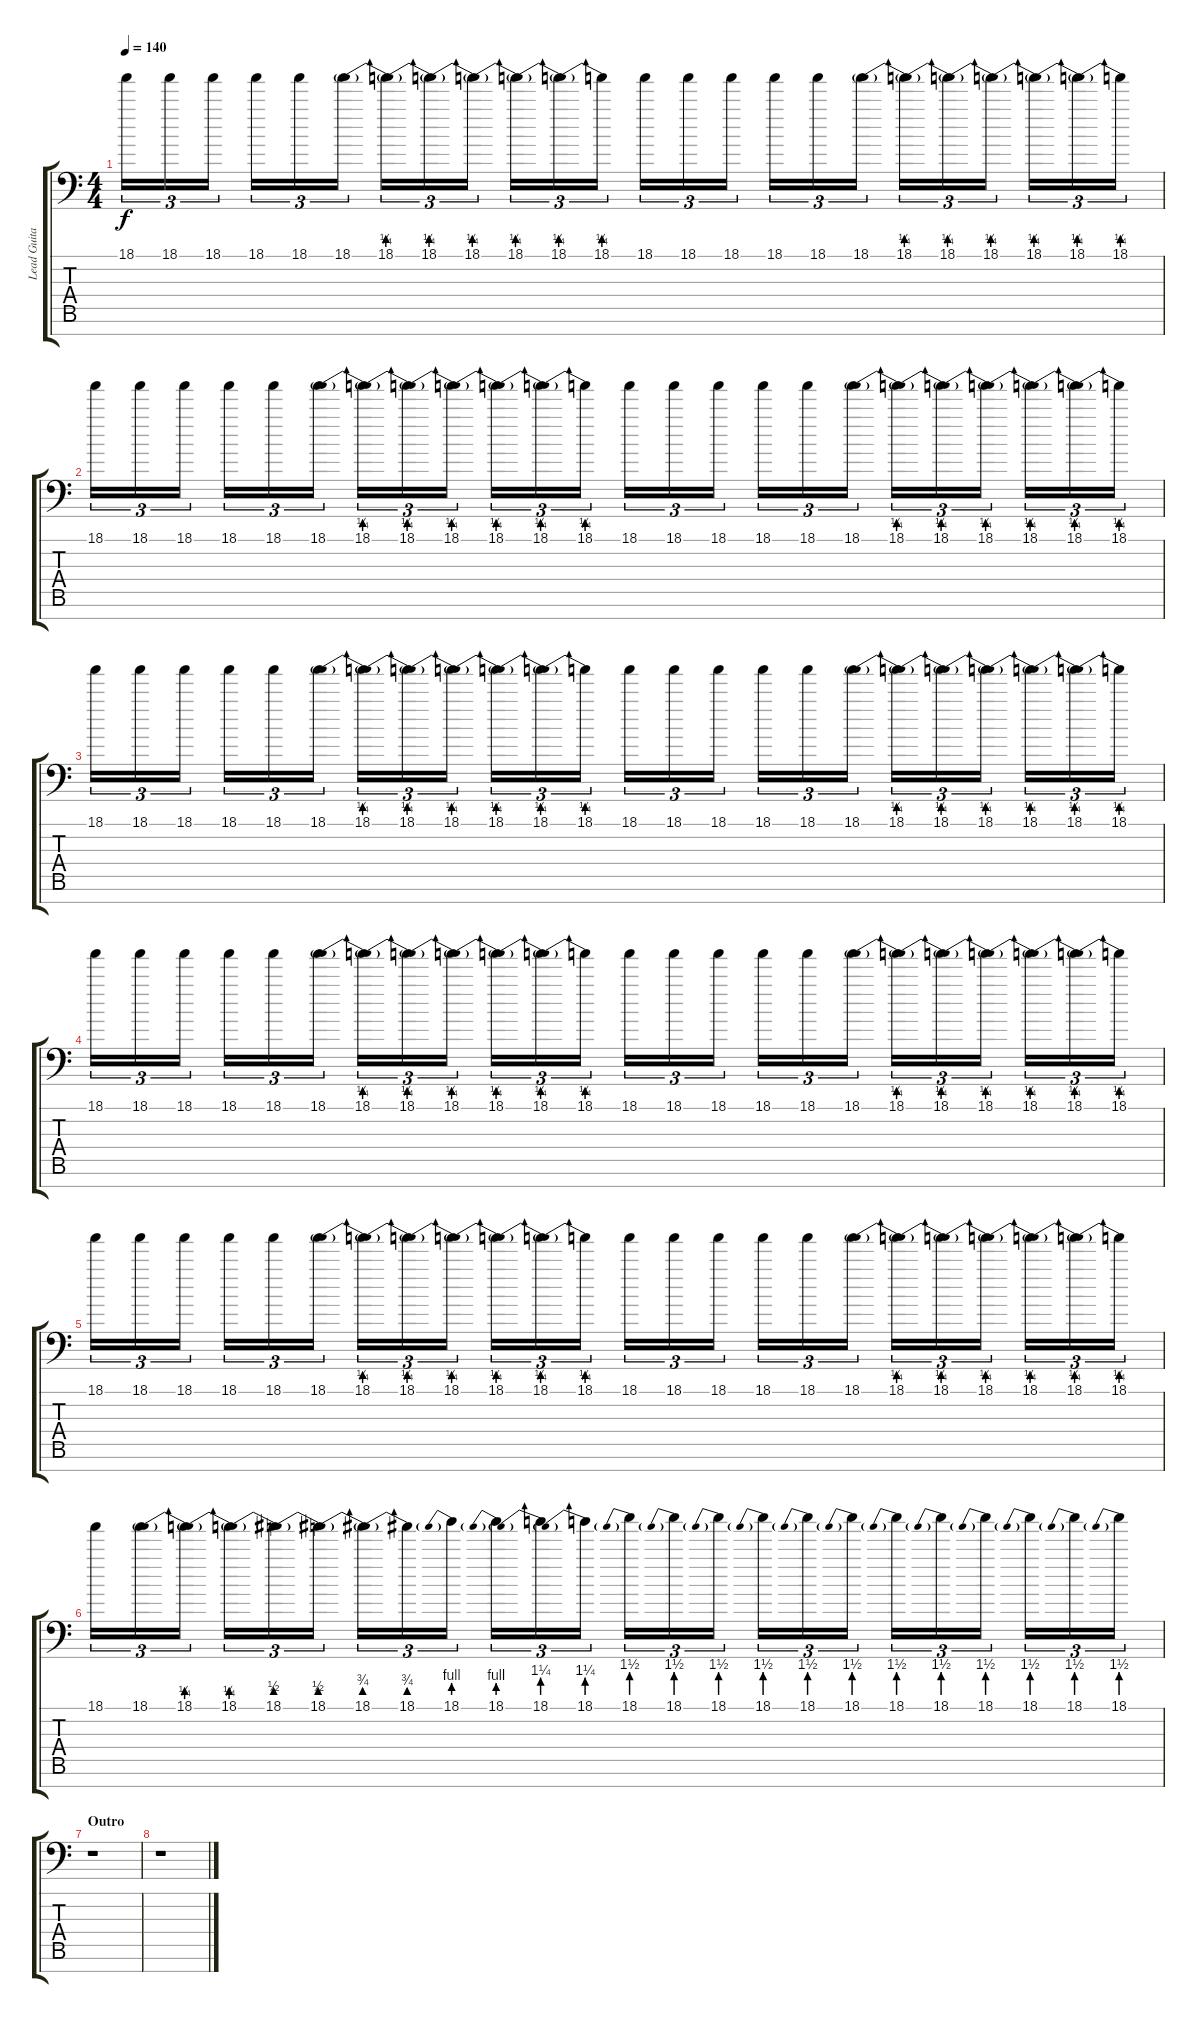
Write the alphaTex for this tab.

\track ("Lead Guitar" "Lead Guita") {instrument distortionguitar}
\staff {score tabs}
\tuning (Eb4 Bb3 Gb3 Db3 Ab2 Eb2 Bb1) {hide}
\ts (4 4)
\tempo 140
\clef f4
\ks c
18.1.16{tu (3 2) dy f} 18.1.16{tu (3 2)} 18.1.16{tu (3 2)} 18.1.16{tu (3 2)} 18.1.16{tu (3 2)} 18.1.16{tu (3 2)} 18.1{be (prebend 0 1 60 1)}.16{tu (3 2)} 18.1{be (prebend 0 1 60 1)}.16{tu (3 2)} 18.1{be (prebend 0 1 60 1)}.16{tu (3 2)} 18.1{be (prebend 0 1 60 1)}.16{tu (3 2)} 18.1{be (prebend 0 1 60 1)}.16{tu (3 2)} 18.1{be (prebend 0 1 60 1)}.16{tu (3 2)} 18.1.16{tu (3 2)} 18.1.16{tu (3 2)} 18.1.16{tu (3 2)} 18.1.16{tu (3 2)} 18.1.16{tu (3 2)} 18.1.16{tu (3 2)} 18.1{be (prebend 0 1 60 1)}.16{tu (3 2)} 18.1{be (prebend 0 1 60 1)}.16{tu (3 2)} 18.1{be (prebend 0 1 60 1)}.16{tu (3 2)} 18.1{be (prebend 0 1 60 1)}.16{tu (3 2)} 18.1{be (prebend 0 1 60 1)}.16{tu (3 2)} 18.1{be (prebend 0 1 60 1)}.16{tu (3 2)} |
18.1.16{tu (3 2)} 18.1.16{tu (3 2)} 18.1.16{tu (3 2)} 18.1.16{tu (3 2)} 18.1.16{tu (3 2)} 18.1.16{tu (3 2)} 18.1{be (prebend 0 1 60 1)}.16{tu (3 2)} 18.1{be (prebend 0 1 60 1)}.16{tu (3 2)} 18.1{be (prebend 0 1 60 1)}.16{tu (3 2)} 18.1{be (prebend 0 1 60 1)}.16{tu (3 2)} 18.1{be (prebend 0 1 60 1)}.16{tu (3 2)} 18.1{be (prebend 0 1 60 1)}.16{tu (3 2)} 18.1.16{tu (3 2)} 18.1.16{tu (3 2)} 18.1.16{tu (3 2)} 18.1.16{tu (3 2)} 18.1.16{tu (3 2)} 18.1.16{tu (3 2)} 18.1{be (prebend 0 1 60 1)}.16{tu (3 2)} 18.1{be (prebend 0 1 60 1)}.16{tu (3 2)} 18.1{be (prebend 0 1 60 1)}.16{tu (3 2)} 18.1{be (prebend 0 1 60 1)}.16{tu (3 2)} 18.1{be (prebend 0 1 60 1)}.16{tu (3 2)} 18.1{be (prebend 0 1 60 1)}.16{tu (3 2)} |
18.1.16{tu (3 2)} 18.1.16{tu (3 2)} 18.1.16{tu (3 2)} 18.1.16{tu (3 2)} 18.1.16{tu (3 2)} 18.1.16{tu (3 2)} 18.1{be (prebend 0 1 60 1)}.16{tu (3 2)} 18.1{be (prebend 0 1 60 1)}.16{tu (3 2)} 18.1{be (prebend 0 1 60 1)}.16{tu (3 2)} 18.1{be (prebend 0 1 60 1)}.16{tu (3 2)} 18.1{be (prebend 0 1 60 1)}.16{tu (3 2)} 18.1{be (prebend 0 1 60 1)}.16{tu (3 2)} 18.1.16{tu (3 2)} 18.1.16{tu (3 2)} 18.1.16{tu (3 2)} 18.1.16{tu (3 2)} 18.1.16{tu (3 2)} 18.1.16{tu (3 2)} 18.1{be (prebend 0 1 60 1)}.16{tu (3 2)} 18.1{be (prebend 0 1 60 1)}.16{tu (3 2)} 18.1{be (prebend 0 1 60 1)}.16{tu (3 2)} 18.1{be (prebend 0 1 60 1)}.16{tu (3 2)} 18.1{be (prebend 0 1 60 1)}.16{tu (3 2)} 18.1{be (prebend 0 1 60 1)}.16{tu (3 2)} |
18.1.16{tu (3 2)} 18.1.16{tu (3 2)} 18.1.16{tu (3 2)} 18.1.16{tu (3 2)} 18.1.16{tu (3 2)} 18.1.16{tu (3 2)} 18.1{be (prebend 0 1 60 1)}.16{tu (3 2)} 18.1{be (prebend 0 1 60 1)}.16{tu (3 2)} 18.1{be (prebend 0 1 60 1)}.16{tu (3 2)} 18.1{be (prebend 0 1 60 1)}.16{tu (3 2)} 18.1{be (prebend 0 1 60 1)}.16{tu (3 2)} 18.1{be (prebend 0 1 60 1)}.16{tu (3 2)} 18.1.16{tu (3 2)} 18.1.16{tu (3 2)} 18.1.16{tu (3 2)} 18.1.16{tu (3 2)} 18.1.16{tu (3 2)} 18.1.16{tu (3 2)} 18.1{be (prebend 0 1 60 1)}.16{tu (3 2)} 18.1{be (prebend 0 1 60 1)}.16{tu (3 2)} 18.1{be (prebend 0 1 60 1)}.16{tu (3 2)} 18.1{be (prebend 0 1 60 1)}.16{tu (3 2)} 18.1{be (prebend 0 1 60 1)}.16{tu (3 2)} 18.1{be (prebend 0 1 60 1)}.16{tu (3 2)} |
18.1.16{tu (3 2)} 18.1.16{tu (3 2)} 18.1.16{tu (3 2)} 18.1.16{tu (3 2)} 18.1.16{tu (3 2)} 18.1.16{tu (3 2)} 18.1{be (prebend 0 1 60 1)}.16{tu (3 2)} 18.1{be (prebend 0 1 60 1)}.16{tu (3 2)} 18.1{be (prebend 0 1 60 1)}.16{tu (3 2)} 18.1{be (prebend 0 1 60 1)}.16{tu (3 2)} 18.1{be (prebend 0 1 60 1)}.16{tu (3 2)} 18.1{be (prebend 0 1 60 1)}.16{tu (3 2)} 18.1.16{tu (3 2)} 18.1.16{tu (3 2)} 18.1.16{tu (3 2)} 18.1.16{tu (3 2)} 18.1.16{tu (3 2)} 18.1.16{tu (3 2)} 18.1{be (prebend 0 1 60 1)}.16{tu (3 2)} 18.1{be (prebend 0 1 60 1)}.16{tu (3 2)} 18.1{be (prebend 0 1 60 1)}.16{tu (3 2)} 18.1{be (prebend 0 1 60 1)}.16{tu (3 2)} 18.1{be (prebend 0 1 60 1)}.16{tu (3 2)} 18.1{be (prebend 0 1 60 1)}.16{tu (3 2)} |
18.1.16{tu (3 2)} 18.1.16{tu (3 2)} 18.1{be (prebend 0 1 60 1)}.16{tu (3 2)} 18.1{be (prebend 0 1 60 1)}.16{tu (3 2)} 18.1{be (prebend 0 2 60 2)}.16{tu (3 2)} 18.1{be (prebend 0 2 60 2)}.16{tu (3 2)} 18.1{be (prebend 0 3 60 3)}.16{tu (3 2)} 18.1{be (prebend 0 3 60 3)}.16{tu (3 2)} 18.1{be (prebend 0 4 60 4)}.16{tu (3 2)} 18.1{be (prebend 0 4 60 4)}.16{tu (3 2)} 18.1{be (prebend 0 5 60 5)}.16{tu (3 2)} 18.1{be (prebend 0 5 60 5)}.16{tu (3 2)} 18.1{be (prebend 0 6 60 6)}.16{tu (3 2)} 18.1{be (prebend 0 6 60 6)}.16{tu (3 2)} 18.1{be (prebend 0 6 60 6)}.16{tu (3 2)} 18.1{be (prebend 0 6 60 6)}.16{tu (3 2)} 18.1{be (prebend 0 6 60 6)}.16{tu (3 2)} 18.1{be (prebend 0 6 60 6)}.16{tu (3 2)} 18.1{be (prebend 0 6 60 6)}.16{tu (3 2)} 18.1{be (prebend 0 6 60 6)}.16{tu (3 2)} 18.1{be (prebend 0 6 60 6)}.16{tu (3 2)} 18.1{be (prebend 0 6 60 6)}.16{tu (3 2)} 18.1{be (prebend 0 6 60 6)}.16{tu (3 2)} 18.1{be (prebend 0 6 60 6)}.16{tu (3 2)} |
\section ("" "Outro")
r.1 |
r.1
